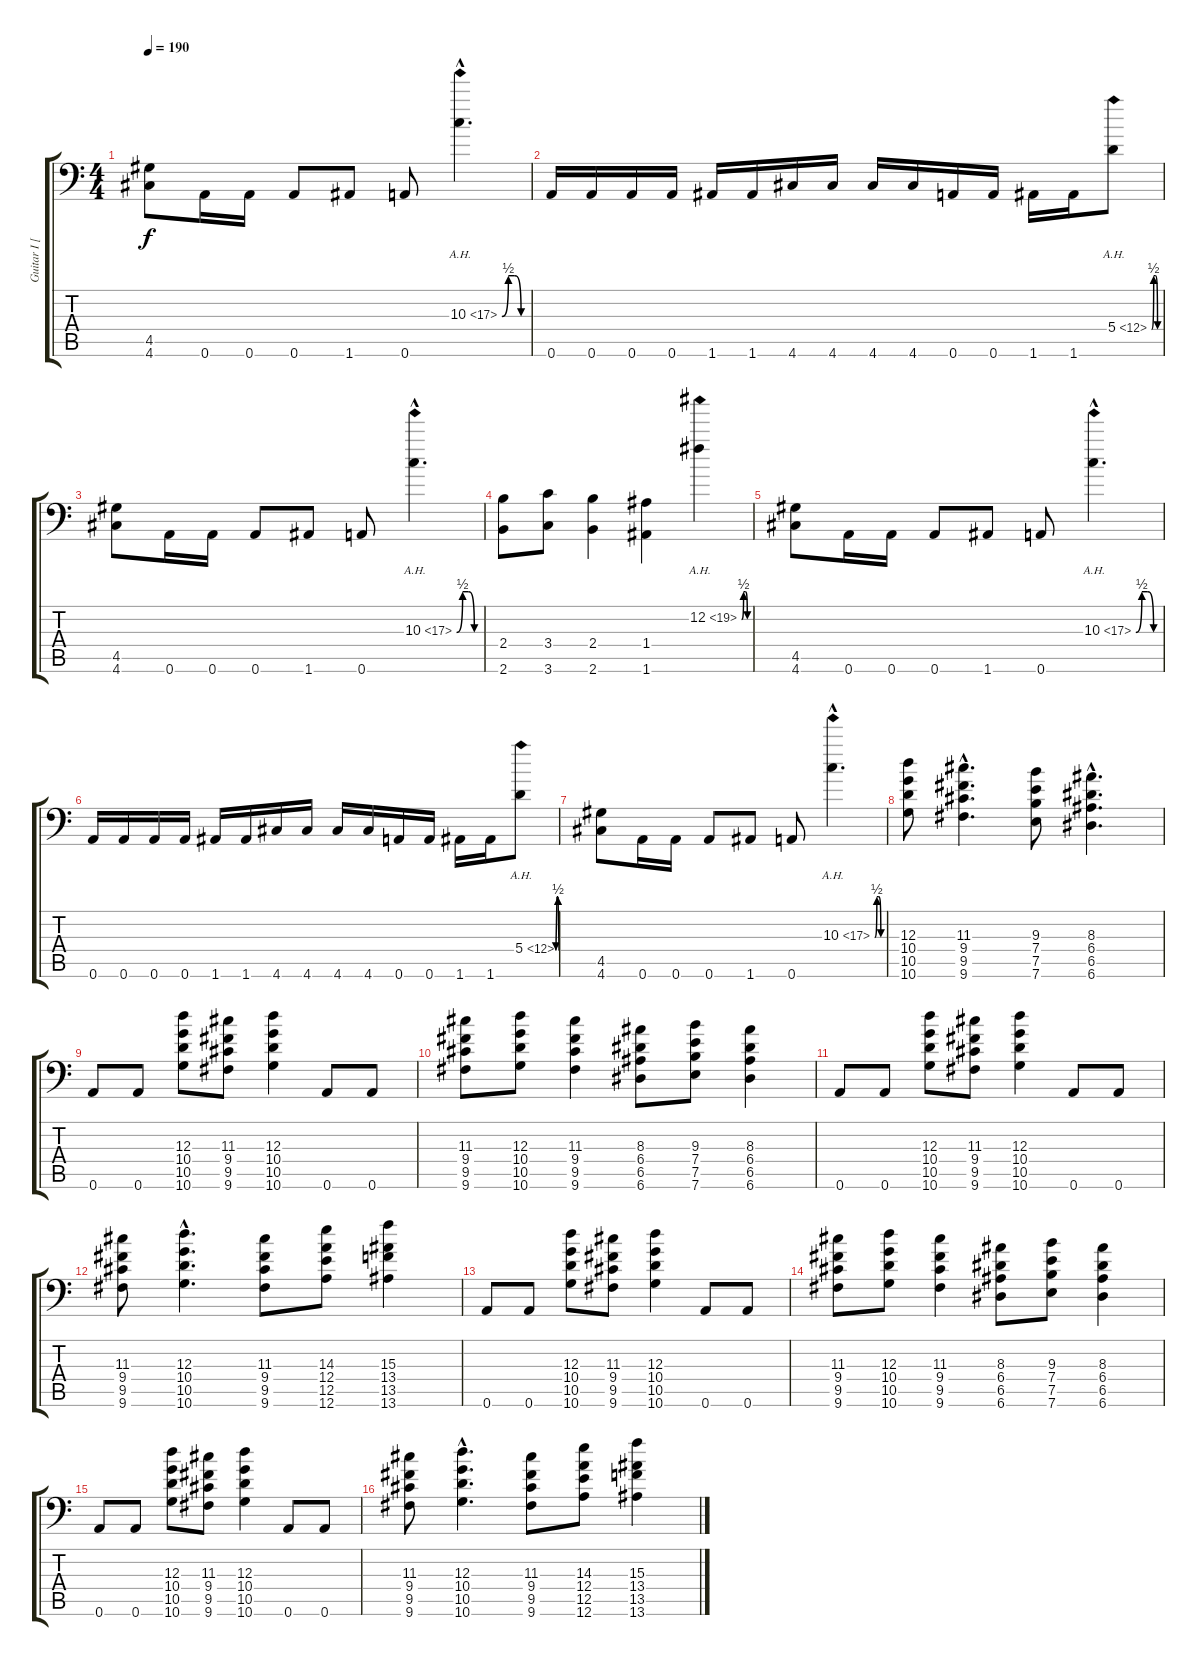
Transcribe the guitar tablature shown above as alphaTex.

\track ("Guitar I [Karl Sanders]" "Guitar I [") {instrument distortionguitar}
\staff {score tabs}
\tuning (B3 Gb3 D3 A2 E2 A1) {hide}
\ts (4 4)
\tempo 190
\clef f4
\ks c
(4.5 4.6).8{dy f} 0.6.16 0.6.16 0.6.8 1.6.8 0.6.8 10.3{be (custom 0 0 15 2 30 2 45 0 60 0) ah 7 hac}.4{d} |
0.6.16 0.6.16 0.6.16 0.6.16 1.6.16 1.6.16 4.6.16 4.6.16 4.6.16 4.6.16 0.6.16 0.6.16 1.6.16 1.6.16 5.4{be (custom 0 0 15 2 30 2 45 0 60 0) ah 7}.8 |
(4.5 4.6).8 0.6.16 0.6.16 0.6.8 1.6.8 0.6.8 10.3{be (custom 0 0 15 2 30 2 45 0 60 0) ah 7 hac}.4{d} |
(2.4 2.6).8 (3.4 3.6).8 (2.4 2.6).4 (1.4 1.6).4 12.2{be (custom 0 0 15 2 30 2 45 0 60 0) ah 7}.4 |
(4.5 4.6).8 0.6.16 0.6.16 0.6.8 1.6.8 0.6.8 10.3{be (custom 0 0 15 2 30 2 45 0 60 0) ah 7 hac}.4{d} |
0.6.16 0.6.16 0.6.16 0.6.16 1.6.16 1.6.16 4.6.16 4.6.16 4.6.16 4.6.16 0.6.16 0.6.16 1.6.16 1.6.16 5.4{be (custom 0 0 15 2 30 2 45 0 60 0) ah 7}.8 |
(4.5 4.6).8 0.6.16 0.6.16 0.6.8 1.6.8 0.6.8 10.3{be (custom 0 0 15 2 30 2 45 0 60 0) ah 7 hac}.4{d} |
(12.3 10.4 10.5 10.6).8 (11.3{hac} 9.4{hac} 9.5{hac} 9.6{hac}).4{d} (9.3 7.4 7.5 7.6).8 (8.3{hac} 6.4{hac} 6.5{hac} 6.6{hac}).4{d} |
0.6.8 0.6.8 (12.3 10.4 10.5 10.6).8 (11.3 9.4 9.5 9.6).8 (12.3 10.4 10.5 10.6).4 0.6.8 0.6.8 |
(11.3 9.4 9.5 9.6).8 (12.3 10.4 10.5 10.6).8 (11.3 9.4 9.5 9.6).4 (8.3 6.4 6.5 6.6).8 (9.3 7.4 7.5 7.6).8 (8.3 6.4 6.5 6.6).4 |
0.6.8 0.6.8 (12.3 10.4 10.5 10.6).8 (11.3 9.4 9.5 9.6).8 (12.3 10.4 10.5 10.6).4 0.6.8 0.6.8 |
(11.3 9.4 9.5 9.6).8 (12.3{hac} 10.4{hac} 10.5{hac} 10.6{hac}).4{d} (11.3 9.4 9.5 9.6).8 (14.3 12.4 12.5 12.6).8 (15.3 13.4 13.5 13.6).4 |
0.6.8 0.6.8 (12.3 10.4 10.5 10.6).8 (11.3 9.4 9.5 9.6).8 (12.3 10.4 10.5 10.6).4 0.6.8 0.6.8 |
(11.3 9.4 9.5 9.6).8 (12.3 10.4 10.5 10.6).8 (11.3 9.4 9.5 9.6).4 (8.3 6.4 6.5 6.6).8 (9.3 7.4 7.5 7.6).8 (8.3 6.4 6.5 6.6).4 |
0.6.8 0.6.8 (12.3 10.4 10.5 10.6).8 (11.3 9.4 9.5 9.6).8 (12.3 10.4 10.5 10.6).4 0.6.8 0.6.8 |
(11.3 9.4 9.5 9.6).8 (12.3{hac} 10.4{hac} 10.5{hac} 10.6{hac}).4{d} (11.3 9.4 9.5 9.6).8 (14.3 12.4 12.5 12.6).8 (15.3 13.4 13.5 13.6).4
